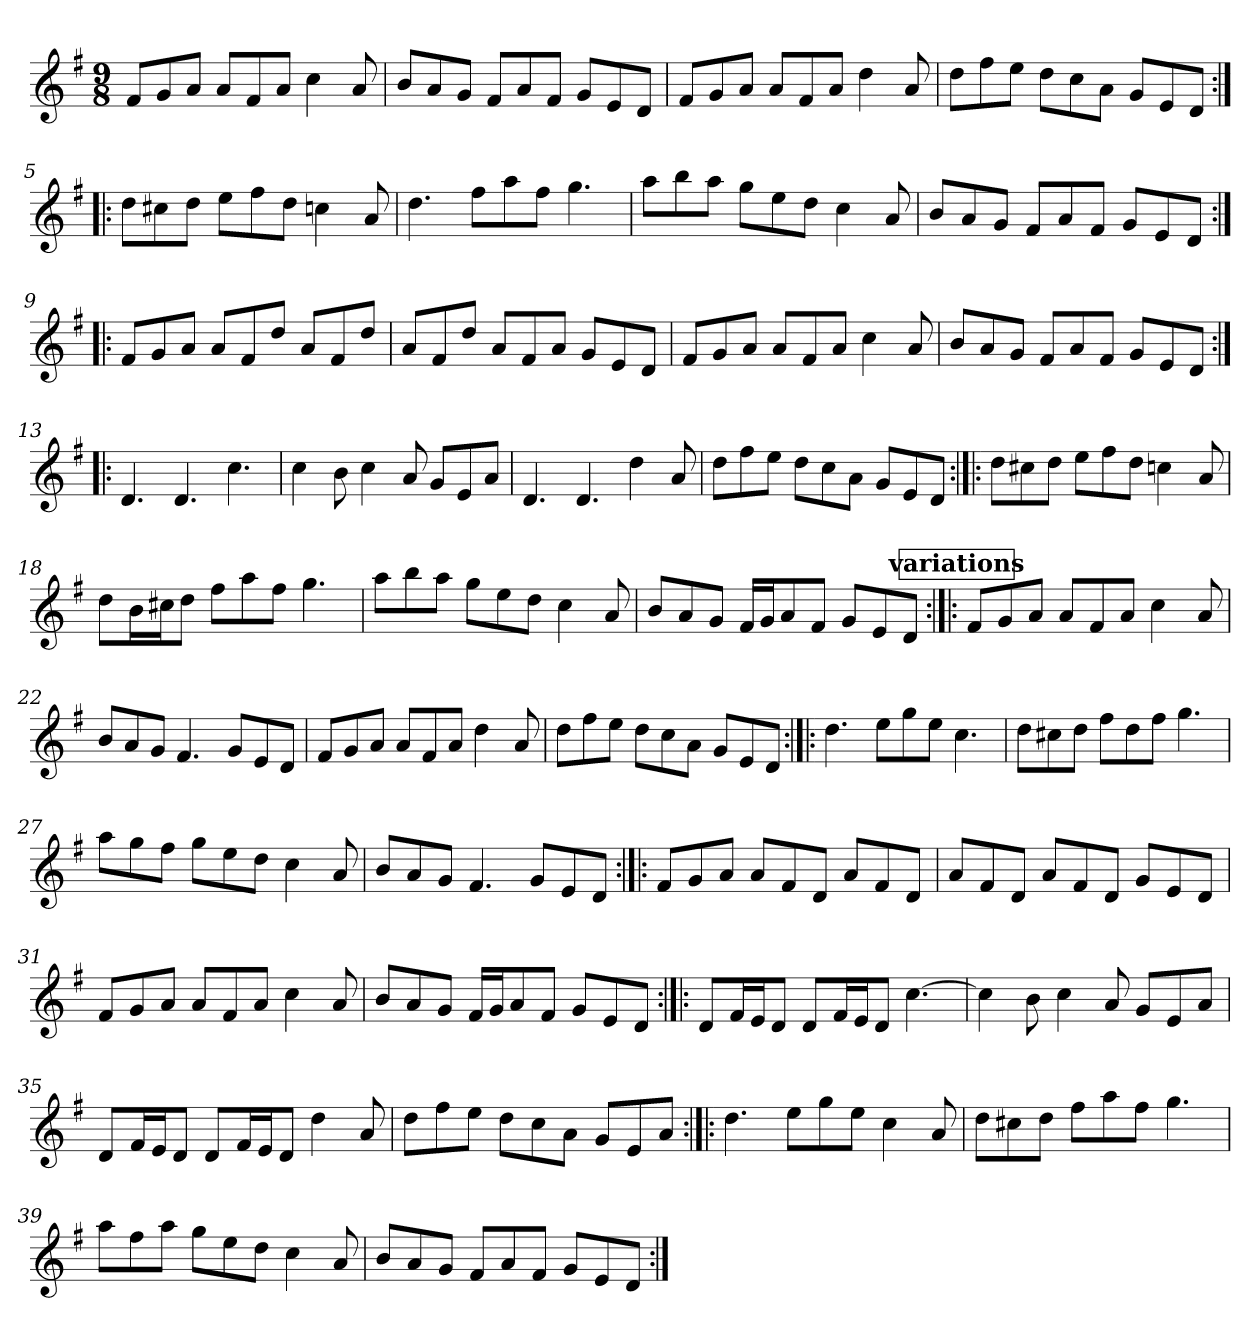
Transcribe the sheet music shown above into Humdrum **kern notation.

**kern
*part1
*staff1
*clefG2
*k[f#]
*M9/8
=1
8f#/L
8g/
8a/J
8a/L
8f#/
8a/J
4cc\
8a/
=2
8b/L
8a/
8g/J
8f#/L
8a/
8f#/J
8g/L
8e/
8d/J
=3
8f#/L
8g/
8a/J
8a/L
8f#/
8a/J
4dd\
8a/
=4
8dd\L
8ff#\
8ee\J
8dd\L
8cc\
8a\J
8g/L
8e/
8d/J
!!LO:LB:g=z
=5:|!|:
8dd\L
8cc#X\
8dd\J
8ee\L
8ff#\
8dd\J
4ccn\
8a/
=6
4.dd\
8ff#\L
8aa\
8ff#\J
4.gg\
=7
8aa\L
8bb\
8aa\J
8gg\L
8ee\
8dd\J
4cc\
8a/
=8
8b/L
8a/
8g/J
8f#/L
8a/
8f#/J
8g/L
8e/
8d/J
!!LO:LB:g=z
=9:|!|:
8f#/L
8g/
8a/J
8a/L
8f#/
8dd/J
8a/L
8f#/
8dd/J
=10
8a/L
8f#/
8dd/J
8a/L
8f#/
8a/J
8g/L
8e/
8d/J
=11
8f#/L
8g/
8a/J
8a/L
8f#/
8a/J
4cc\
8a/
=12
8b/L
8a/
8g/J
8f#/L
8a/
8f#/J
8g/L
8e/
8d/J
=13:|!|:
4.d/
4.d/
4.cc\
!!LO:LB:g=z
=14
4cc\
8b\
4cc\
8a/
8g/L
8e/
8a/J
=15
4.d/
4.d/
4dd\
8a/
=16
8dd\L
8ff#\
8ee\J
8dd\L
8cc\
8a\J
8g/L
8e/
8d/J
=17:|!|:
8dd\L
8cc#X\
8dd\J
8ee\L
8ff#\
8dd\J
4ccn\
8a/
=18
8dd\L
16b\L
16cc#X\J
8dd\J
8ff#\L
8aa\
8ff#\J
4.gg\
!!LO:LB:g=z
=19
8aa\L
8bb\
8aa\J
8gg\L
8ee\
8dd\J
4cc\
8a/
=20
8b/L
8a/
8g/J
16f#/LL
16g/J
8a/
8f#/J
8g/L
8e/
8d/J
!!LO:REH:place=s1:a:B:fs=14:t=variations
=21:|!|:
8f#/L
8g/
8a/J
8a/L
8f#/
8a/J
4cc\
8a/
=22
8b/L
8a/
8g/J
4.f#/
8g/L
8e/
8d/J
=23
8f#/L
8g/
8a/J
8a/L
8f#/
8a/J
4dd\
8a/
!!LO:LB:g=z
=24
8dd\L
8ff#\
8ee\J
8dd\L
8cc\
8a\J
8g/L
8e/
8d/J
=25:|!|:
4.dd\
8ee\L
8gg\
8ee\J
4.cc\
=26
8dd\L
8cc#X\
8dd\J
8ff#\L
8dd\
8ff#\J
4.gg\
=27
8aa\L
8gg\
8ff#\J
8gg\L
8ee\
8dd\J
4cc\
8a/
=28
8b/L
8a/
8g/J
4.f#/
8g/L
8e/
8d/J
!!LO:LB:g=z
=29:|!|:
8f#/L
8g/
8a/J
8a/L
8f#/
8d/J
8a/L
8f#/
8d/J
=30
8a/L
8f#/
8d/J
8a/L
8f#/
8d/J
8g/L
8e/
8d/J
=31
8f#/L
8g/
8a/J
8a/L
8f#/
8a/J
4cc\
8a/
=32
8b/L
8a/
8g/J
16f#/LL
16g/J
8a/
8f#/J
8g/L
8e/
8d/J
!!LO:LB:g=z
=33:|!|:
8d/L
16f#/L
16e/J
8d/J
8d/L
16f#/L
16e/J
8d/J
[4.cc\
=34
4cc\]
8b\
4cc\
8a/
8g/L
8e/
8a/J
=35
8d/L
16f#/L
16e/J
8d/J
8d/L
16f#/L
16e/J
8d/J
4dd\
8a/
=36
8dd\L
8ff#\
8ee\J
8dd\L
8cc\
8a\J
8g/L
8e/
8a/J
=37:|!|:
4.dd\
8ee\L
8gg\
8ee\J
4cc\
8a/
!!LO:LB:g=z
=38
8dd\L
8cc#X\
8dd\J
8ff#\L
8aa\
8ff#\J
4.gg\
=39
8aa\L
8ff#\
8aa\J
8gg\L
8ee\
8dd\J
4cc\
8a/
=40
8b/L
8a/
8g/J
8f#/L
8a/
8f#/J
8g/L
8e/
8d/J
=:|!
*-
